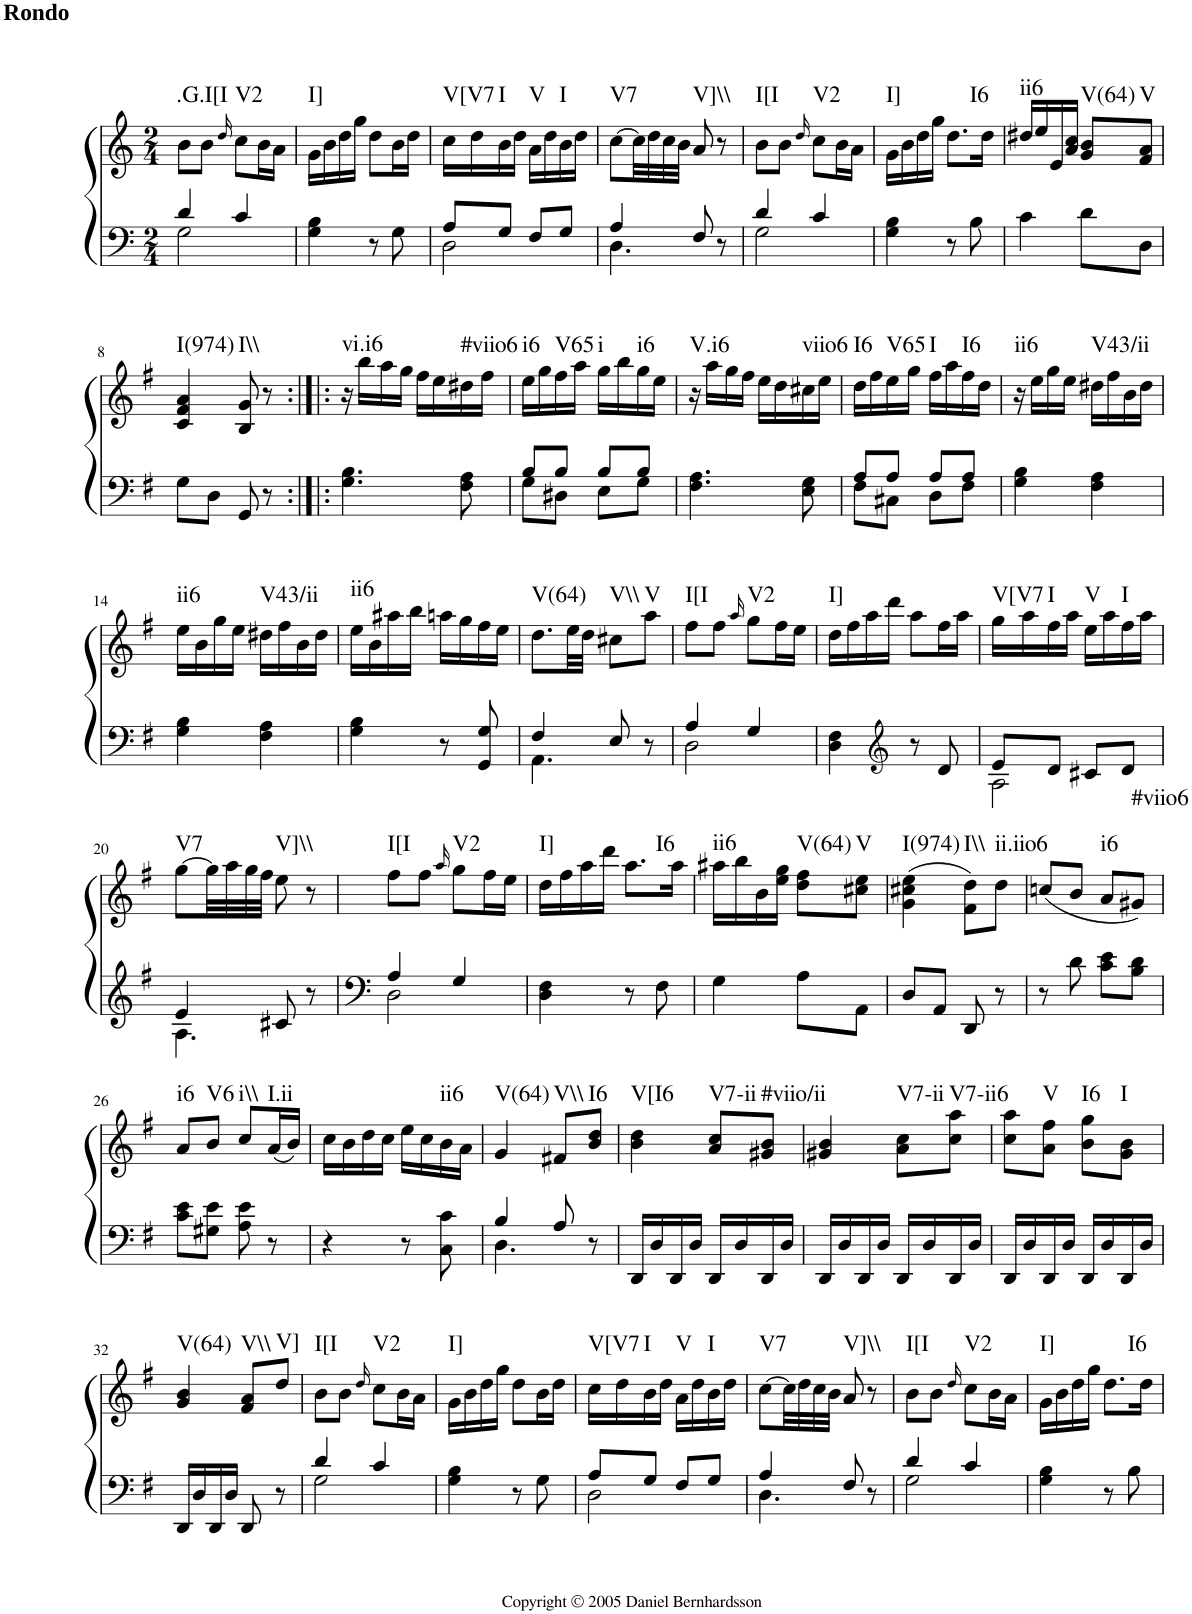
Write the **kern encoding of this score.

**kern	**kern	**harte
*part1	*part1	*part1
*staff2	*staff1	*
*I"Piano	*	*
*I'Pno.	*	*
*clefF4	*clefG2	*
*k[f#]	*k[f#]	*
*G:	*G:	*
*M2/4	*M2/4	*
=1	=1	=1
*^	*	*
!	!	!LO:TX:a:B:t=Rondo	!LO:H:kt=.G.I[I
4d/	2G\	8b\L	N
.	.	8b\J	.
.	.	16qdd/	.
!	!	!	!LO:H:kt=V2
4c/	.	8cc\L	N
.	.	16b\L	.
.	.	16a\JJ	.
*v	*v	*	*
=2	=2	=2
!	!	!LO:H:kt=I]
4G\ 4B\	16g\LL	N
.	16b\	.
.	16dd\	.
.	16gg\JJ	.
8r	8dd\L	.
8G\	16b\L	.
.	16dd\JJ	.
=3	=3	=3
*^	*	*
!	!	!	!LO:H:kt=V[V7
8A/L	2D\	16cc\LL	N
.	.	16dd\	.
!	!	!	!LO:H:kt=I
8G/J	.	16b\	N
.	.	16dd\JJ	.
!	!	!	!LO:H:kt=V
8F#/L	.	16a\LL	N
.	.	16dd\	.
!	!	!	!LO:H:kt=I
8G/J	.	16b\	N
.	.	16dd\JJ	.
=4	=4	=4	=4
!	!	!	!LO:H:kt=V7
4A/	4.D\	[>8cc\L	N
.	.	32cc\LL]	.
.	.	32dd\	.
.	.	32cc\	.
.	.	32b\JJJ	.
!	!	!	!LO:H:kt=V]\\
8F#/	.	8a/	N
8r	8ryy	8r	.
=5	=5	=5	=5
!	!	!	!LO:H:kt=I[I
4d/	2G\	8b\L	N
.	.	8b\J	.
.	.	16qdd/	.
!	!	!	!LO:H:kt=V2
4c/	.	8cc\L	N
.	.	16b\L	.
.	.	16a\JJ	.
*v	*v	*	*
=6	=6	=6
!	!	!LO:H:kt=I]
4G\ 4B\	16g\LL	N
.	16b\	.
.	16dd\	.
.	16gg\JJ	.
!	!	!LO:H:kt=I6
8r	8.dd\L	N
8B\	.	.
.	16dd\Jk	.
=7	=7	=7
!	!	!LO:H:kt=ii6
4c\	16dd#X/LL	N
.	16ee/	.
.	16e/	.
.	16a/ 16cc/JJ	.
!	!	!LO:H:kt=V(64)
8d\L	8g/ 8b/L	N
!	!	!LO:H:kt=V
8D\J	8f#/ 8a/J	N
!!LO:LB:g=z
=8	=8	=8
!	!	!LO:H:kt=I(974)
8G\L	4c/ 4f#/ 4a/	N
8D\J	.	.
!	!	!LO:H:kt=I\\
8GG/	8B/ 8g/	N
8r	8r	.
=9:|!|:	=9:|!|:	=9:|!|:
!	!	!LO:H:kt=vi.i6
4.G\ 4.B\	16r	N
.	16bb\LL	.
.	16aa\	.
.	16gg\JJ	.
.	16ff#\LL	.
.	16ee\	.
!	!	!LO:H:kt=#viio6
8F#\ 8A\	16dd#X\	N
.	16ff#\JJ	.
=10	=10	=10
*^	*	*
!	!	!	!LO:H:kt=i6
8B/L	8G\L	16ee\LL	N
.	.	16gg\	.
!	!	!	!LO:H:kt=V65
8B/J	8D#X\J	16ff#\	N
.	.	16aa\JJ	.
!	!	!	!LO:H:kt=i
8B/L	8E\L	16gg\LL	N
.	.	16bb\	.
!	!	!	!LO:H:kt=i6
8B/J	8G\J	16gg\	N
.	.	16ee\JJ	.
*v	*v	*	*
=11	=11	=11
!	!	!LO:H:kt=V.i6
4.F#\ 4.A\	16r	N
.	16aa\LL	.
.	16gg\	.
.	16ff#\JJ	.
.	16ee\LL	.
.	16dd\	.
!	!	!LO:H:kt=viio6
8E\ 8G\	16cc#X\	N
.	16ee\JJ	.
=12	=12	=12
*^	*	*
!	!	!	!LO:H:kt=I6
8A/L	8F#\L	16dd\LL	N
.	.	16ff#\	.
!	!	!	!LO:H:kt=V65
8A/J	8C#X\J	16ee\	N
.	.	16gg\JJ	.
!	!	!	!LO:H:kt=I
8A/L	8D\L	16ff#\LL	N
.	.	16aa\	.
!	!	!	!LO:H:kt=I6
8A/J	8F#\J	16ff#\	N
.	.	16dd\JJ	.
*v	*v	*	*
=13	=13	=13
!	!	!LO:H:kt=ii6
4G\ 4B\	16r	N
.	16ee\LL	.
.	16gg\	.
.	16ee\JJ	.
!	!	!LO:H:kt=V43/ii
4F#\ 4A\	16dd#X\LL	N
.	16ff#\	.
.	16b\	.
.	16dd#\JJ	.
!!LO:LB:g=z
=14	=14	=14
!	!	!LO:H:kt=ii6
4G\ 4B\	16ee\LL	N
.	16b\	.
.	16gg\	.
.	16ee\JJ	.
!	!	!LO:H:kt=V43/ii
4F#\ 4A\	16dd#X\LL	N
.	16ff#\	.
.	16b\	.
.	16dd#\JJ	.
=15	=15	=15
!	!	!LO:H:kt=ii6
4G\ 4B\	16ee\LL	N
.	16b\	.
.	16aa#X\	.
.	16bb\JJ	.
8r	16aan\LL	.
.	16gg\	.
8GG/ 8G/	16ff#\	.
.	16ee\JJ	.
=16	=16	=16
*^	*	*
!	!	!	!LO:H:kt=V(64)
4F#/	4.AA\	8.dd\L	N
.	.	32ee\LL	.
.	.	32dd\JJJ	.
!	!	!	!LO:H:kt=V\\
8E/	.	8cc#X\L	N
!	!	!	!LO:H:kt=V
8r	8ryy	8aa\J	N
=17	=17	=17	=17
!	!	!	!LO:H:kt=I[I
4A/	2D\	8ff#\L	N
.	.	8ff#\J	.
.	.	16qaa/	.
!	!	!	!LO:H:kt=V2
4G/	.	8gg\L	N
.	.	16ff#\L	.
.	.	16ee\JJ	.
*v	*v	*	*
=18	=18	=18
!	!	!LO:H:kt=I]
4D\ 4F#\	16dd\LL	N
.	16ff#\	.
.	16aa\	.
*clefG2	*	*
.	16ddd\JJ	.
8r	8aa\L	.
8d/	16ff#\L	.
.	16aa\JJ	.
=19	=19	=19
*^	*	*
!	!	!	!LO:H:kt=V[V7
8e/L	2A\	16gg\LL	N
.	.	16aa\	.
!	!	!	!LO:H:kt=I
8d/J	.	16ff#\	N
.	.	16aa\JJ	.
!	!	!	!LO:H:kt=V
8c#X/L	.	16ee\LL	N
.	.	16aa\	.
!	!	!	!LO:H:kt=I
8d/J	.	16ff#\	N
.	.	16aa\JJ	.
!!LO:LB:g=z
=20	=20	=20	=20
!	!	!	!LO:H:kt=V7
4e/	4.A\	[>8gg\L	N
.	.	32gg\LL]	.
.	.	32aa\	.
.	.	32gg\	.
.	.	32ff#\JJJ	.
!	!	!	!LO:H:kt=V]\\
8c#X/	.	8ee\	N
8r	8ryy	8r	.
=21	=21	=21	=21
!	!	!	!LO:H:kt=I[I
4A/	2D\	8ff#\L	N
.	.	8ff#\J	.
.	.	16qaa/	.
!	!	!	!LO:H:kt=V2
4G/	.	8gg\L	N
.	.	16ff#\L	.
.	.	16ee\JJ	.
*v	*v	*	*
=22	=22	=22
!	!	!LO:H:kt=I]
4D\ 4F#\	16dd\LL	N
.	16ff#\	.
.	16aa\	.
.	16ddd\JJ	.
!	!	!LO:H:kt=I6
8r	8.aa\L	N
8F#\	.	.
.	16aa\Jk	.
=23	=23	=23
!	!	!LO:H:kt=ii6
4G\	16aa#X\LL	N
.	16bb\	.
.	16b\	.
.	16ee\ 16gg\JJ	.
!	!	!LO:H:kt=V(64)
8A\L	8dd\ 8ff#\L	N
!	!	!LO:H:kt=V
8AA\J	8cc#X\ 8ee\J	N
=24	=24	=24
!	!	!LO:H:kt=I(974)
8D/L	(4g\ 4cc#X\ 4ee\	N
8AA/J	.	.
!	!	!LO:H:kt=I\\
8DD/	8f#\ 8dd\L)	N
!	!	!LO:H:kt=ii.iio6
8r	8dd\J	N
=25	=25	=25
8r	(8ccn/L	.
8d\	8b/J	.
!	!	!LO:H:kt=i6
8c\ 8e\L	8a/L	N
!	!	!LO:H:kt=#viio6
8B\ 8d\J	8g#X/J)	N
!!LO:LB:g=z
=26	=26	=26
!	!	!LO:H:kt=i6
8c\ 8e\L	8a/L	N
!	!	!LO:H:kt=V6
8G#X\ 8e\J	8b/J	N
!	!	!LO:H:kt=i\\
8A\ 8e\	8cc/L	N
!	!	!LO:H:kt=I.ii
8r	(16a/L	N
.	16b/JJ)	.
=27	=27	=27
4r	16cc\LL	.
.	16b\	.
.	16dd\	.
.	16cc\JJ	.
8r	16ee\LL	.
.	16cc\	.
!	!	!LO:H:kt=ii6
8C\ 8c\	16b\	N
.	16a\JJ	.
=28	=28	=28
*^	*	*
!	!	!	!LO:H:kt=V(64)
4B/	4.D\	4g/	N
!	!	!	!LO:H:kt=V\\
8A/	.	8f#X/L	N
!	!	!	!LO:H:kt=I6
8r	8ryy	8b/ 8dd/J	N
=29	=29	=29	=29
!	!	!	!LO:H:kt=V[I6
*v	*v	*	*
16DD/LL	4b\ 4dd\	N
16D/	.	.
16DD/	.	.
16D/JJ	.	.
!	!	!LO:H:kt=V7-ii
16DD/LL	8a/ 8cc/L	N
16D/	.	.
!	!	!LO:H:kt=#viio/ii
16DD/	8g#X/ 8b/J	N
16D/JJ	.	.
=30	=30	=30
16DD/LL	4g#X/ 4b/	.
16D/	.	.
16DD/	.	.
16D/JJ	.	.
!	!	!LO:H:kt=V7-ii
16DD/LL	8a\ 8cc\L	N
16D/	.	.
!	!	!LO:H:kt=V7-ii6
16DD/	8cc\ 8aa\J	N
16D/JJ	.	.
=31	=31	=31
16DD/LL	8cc\ 8aa\L	.
16D/	.	.
!	!	!LO:H:kt=V
16DD/	8a\ 8ff#\J	N
16D/JJ	.	.
!	!	!LO:H:kt=I6
16DD/LL	8b\ 8gg\L	N
16D/	.	.
!	!	!LO:H:kt=I
16DD/	8g\ 8b\J	N
16D/JJ	.	.
!!LO:LB:g=z
=32	=32	=32
!	!	!LO:H:kt=V(64)
16DD/LL	4g/ 4b/	N
16D/	.	.
16DD/	.	.
16D/JJ	.	.
!	!	!LO:H:kt=V\\
8DD/	8f#/ 8a/L	N
!	!	!LO:H:kt=V]
8r	8dd/J	N
=33	=33	=33
*^	*	*
!	!	!	!LO:H:kt=I[I
4d/	2G\	8b\L	N
.	.	8b\J	.
.	.	16qdd/	.
!	!	!	!LO:H:kt=V2
4c/	.	8cc\L	N
.	.	16b\L	.
.	.	16a\JJ	.
*v	*v	*	*
=34	=34	=34
!	!	!LO:H:kt=I]
4G\ 4B\	16g\LL	N
.	16b\	.
.	16dd\	.
.	16gg\JJ	.
8r	8dd\L	.
8G\	16b\L	.
.	16dd\JJ	.
=35	=35	=35
*^	*	*
!	!	!	!LO:H:kt=V[V7
8A/L	2D\	16cc\LL	N
.	.	16dd\	.
!	!	!	!LO:H:kt=I
8G/J	.	16b\	N
.	.	16dd\JJ	.
!	!	!	!LO:H:kt=V
8F#/L	.	16a\LL	N
.	.	16dd\	.
!	!	!	!LO:H:kt=I
8G/J	.	16b\	N
.	.	16dd\JJ	.
=36	=36	=36	=36
!	!	!	!LO:H:kt=V7
4A/	4.D\	[>8cc\L	N
.	.	32cc\LL]	.
.	.	32dd\	.
.	.	32cc\	.
.	.	32b\JJJ	.
!	!	!	!LO:H:kt=V]\\
8F#/	.	8a/	N
8r	8ryy	8r	.
=37	=37	=37	=37
!	!	!	!LO:H:kt=I[I
4d/	2G\	8b\L	N
.	.	8b\J	.
.	.	16qdd/	.
!	!	!	!LO:H:kt=V2
4c/	.	8cc\L	N
.	.	16b\L	.
.	.	16a\JJ	.
*v	*v	*	*
=38	=38	=38
!	!	!LO:H:kt=I]
4G\ 4B\	16g\LL	N
.	16b\	.
.	16dd\	.
.	16gg\JJ	.
!	!	!LO:H:kt=I6
8r	8.dd\L	N
8B\	.	.
.	16dd\Jk	.
=	=	=
*-	*-	*-
